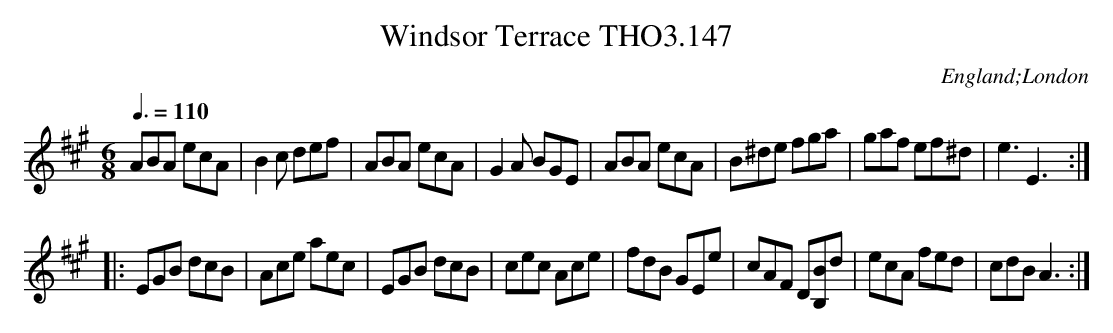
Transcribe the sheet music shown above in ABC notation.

X:1
T:Windsor Terrace THO3.147
O:England;London
M:6/8
L:1/8
Q:3/8=110
K:A
ABA ecA|B2 c def|ABA ecA|G2 A BGE|ABA ecA|B^de fga|gaf ef^d|e3E3:|
|:EGB dcB|Ace aec|EGB dcB| cec Ace|fdB GEe|cAF D[BB,]d|ecA fed|cdB A3:|
